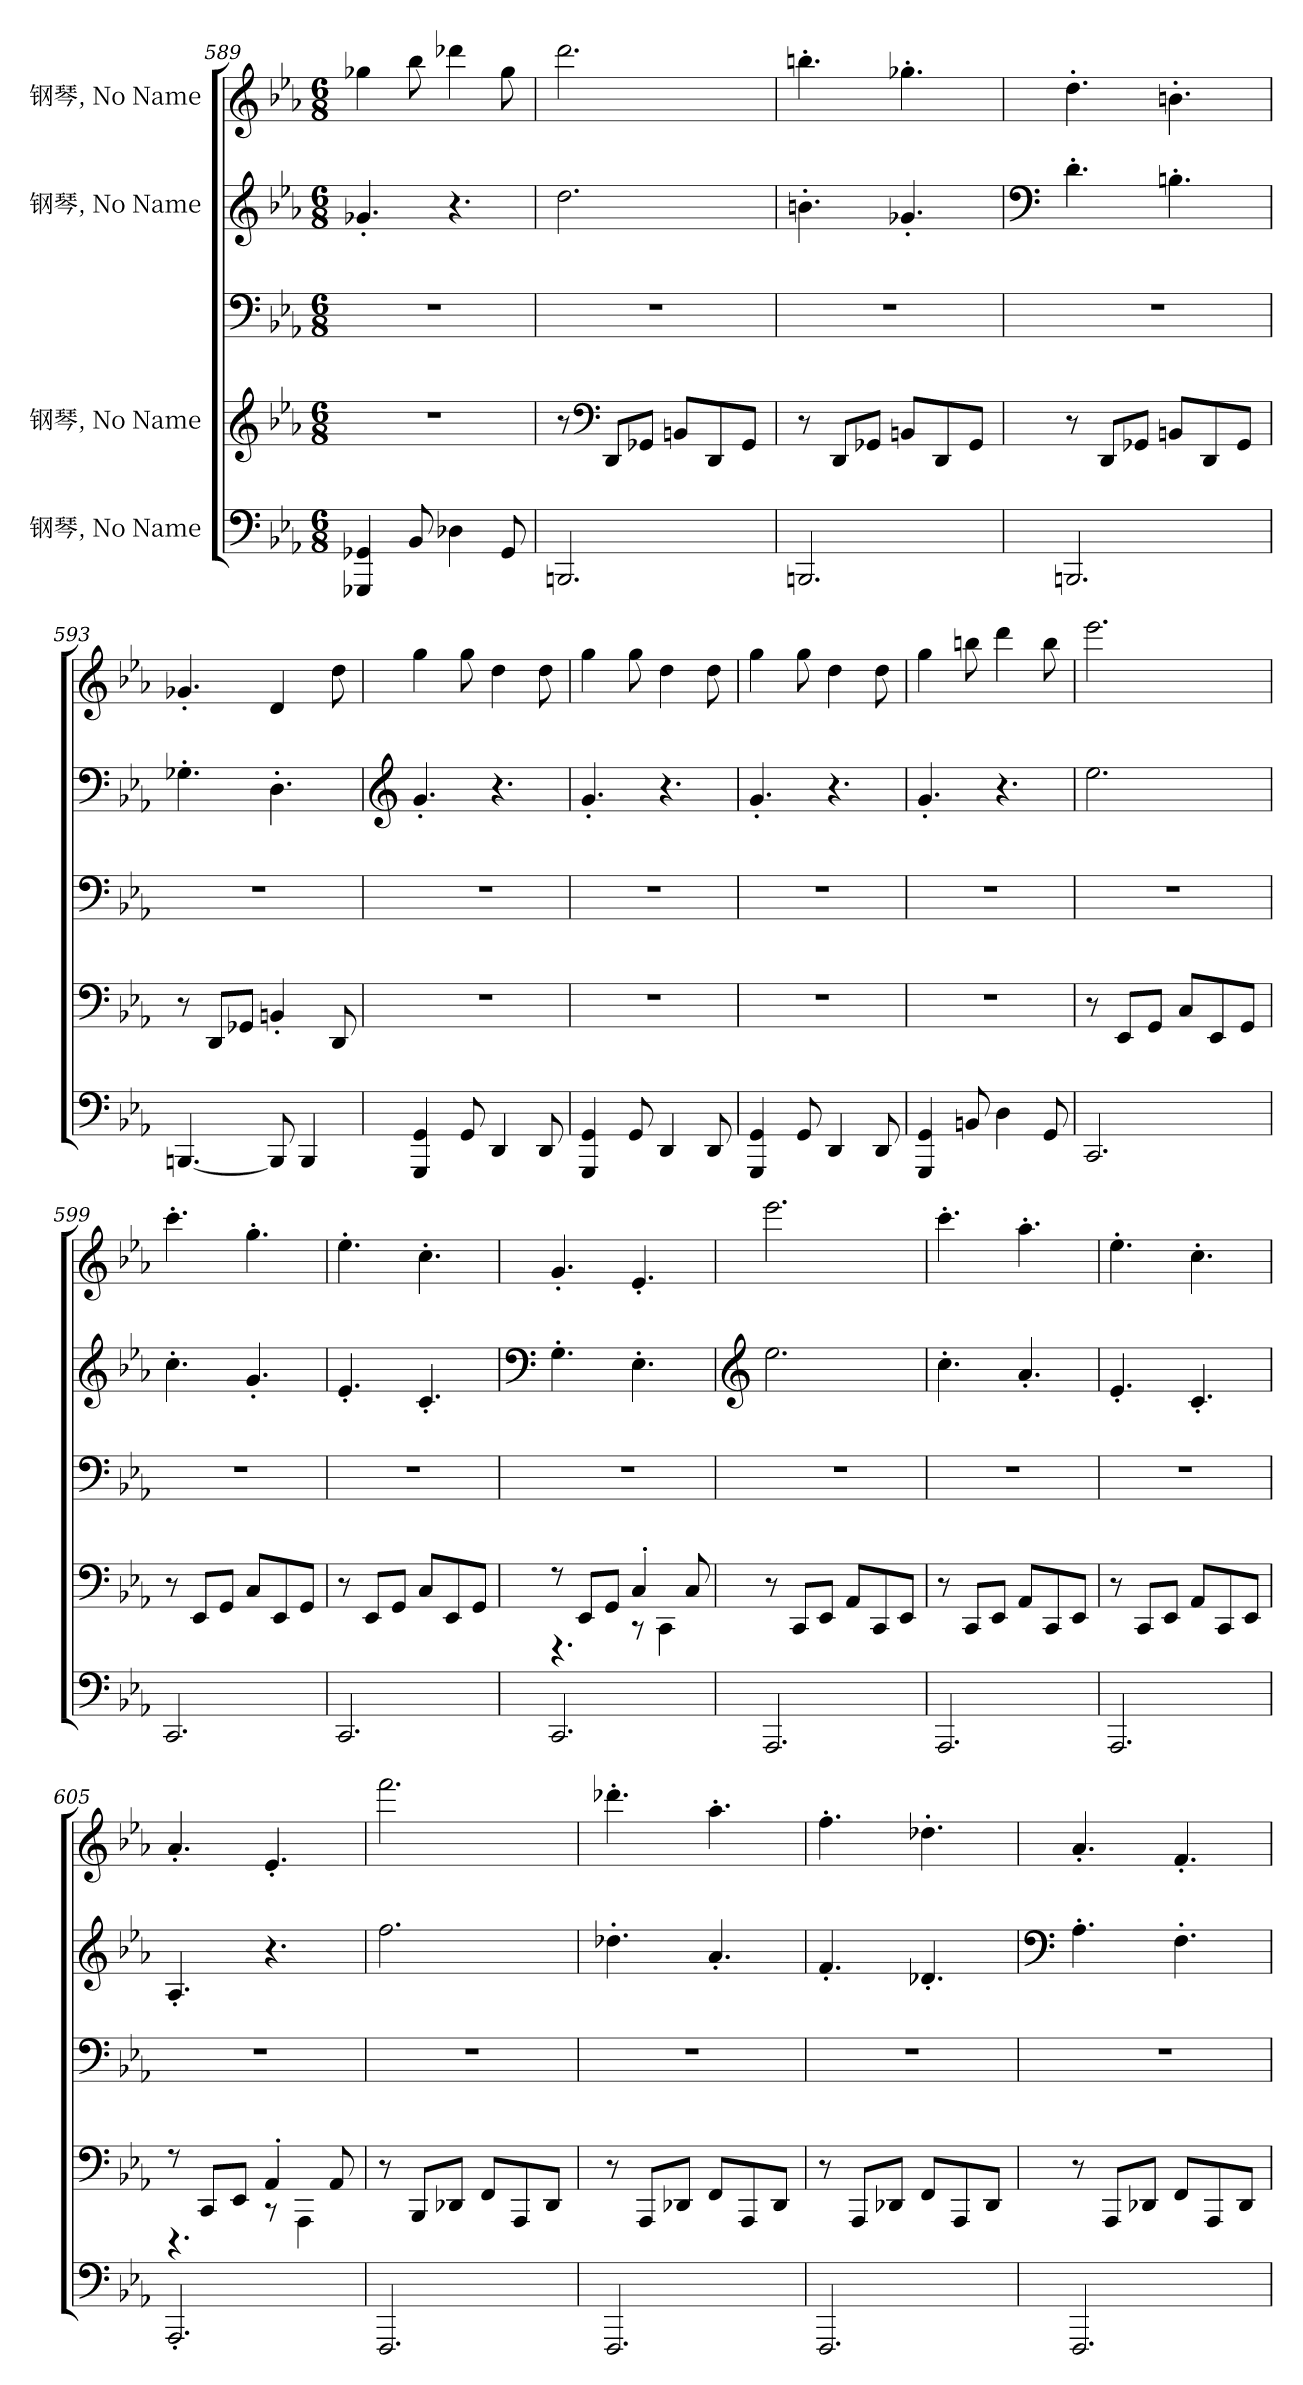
**kern	**kern	**kern	**kern	**kern
*part4	*part3	*part3	*part2	*part1
*staff5	*staff4	*staff3	*staff2	*staff1
*I"钢琴, No Name	*I"钢琴, No Name	*	*I"钢琴, No Name	*I"钢琴, No Name
*clefF4	*clefG2	*clefF4	*clefG2	*clefG2
*k[b-e-a-]	*k[b-e-a-]	*k[b-e-a-]	*k[b-e-a-]	*k[b-e-a-]
*M6/8	*M6/8	*M6/8	*M6/8	*M6/8
=589	=589	=589	=589	=589
4GGG-X/ 4GG-X/	2.r	2.r	4.g-X'/	4gg-X\
8BB-/	.	.	.	8bb-\
4D-X\	.	.	4.r	4ddd-X\
8GG-/	.	.	.	8gg-\
=590	=590	=590	=590	=590
*	*	*	*	*MM250
2.BBBn/	8r	2.r	2.dd\	2.ddd\
*	*clefF4	*	*	*
.	8DD/L	.	.	.
.	8GG-X/J	.	.	.
.	8BBn/L	.	.	.
.	8DD/	.	.	.
.	8GG-/J	.	.	.
!!LO:PB:g=z
=591	=591	=591	=591	=591
2.BBBn/	8r	2.r	4.bn'\	4.bbn'\
.	8DD/L	.	.	.
.	8GG-X/J	.	.	.
.	8BBn/L	.	4.g-X'/	4.gg-X'\
.	8DD/	.	.	.
.	8GG-/J	.	.	.
=592	=592	=592	=592	=592
*	*	*	*clefF4	*
2.BBBn/	8r	2.r	4.d'\	4.dd'\
.	8DD/L	.	.	.
.	8GG-X/J	.	.	.
.	8BBn/L	.	4.Bn'\	4.bn'\
.	8DD/	.	.	.
.	8GG-/J	.	.	.
=593	=593	=593	=593	=593
[4.BBBn/	8r	2.r	4.G-X'\	4.g-X'/
.	8DD/L	.	.	.
.	8GG-X/J	.	.	.
8BBB/]	4BBn'/	.	4.D'\	4d/
4BBB/	.	.	.	.
.	8DD/	.	.	8dd\
=594	=594	=594	=594	=594
*	*	*	*clefG2	*
*	*	*	*	*MM250
4GGG/ 4GG/	2.r	2.r	4.g'/	4gg\
8GG/	.	.	.	8gg\
4DD/	.	.	4.r	4dd\
8DD/	.	.	.	8dd\
=595	=595	=595	=595	=595
4GGG/ 4GG/	2.r	2.r	4.g'/	4gg\
8GG/	.	.	.	8gg\
4DD/	.	.	4.r	4dd\
8DD/	.	.	.	8dd\
!!LO:LB:g=z
=596	=596	=596	=596	=596
4GGG/ 4GG/	2.r	2.r	4.g'/	4gg\
8GG/	.	.	.	8gg\
4DD/	.	.	4.r	4dd\
8DD/	.	.	.	8dd\
=597	=597	=597	=597	=597
4GGG/ 4GG/	2.r	2.r	4.g'/	4gg\
8BBn/	.	.	.	8bbn\
4D\	.	.	4.r	4ddd\
8GG/	.	.	.	8bb\
=598	=598	=598	=598	=598
*	*	*	*	*MM250
2.CC/	8r	2.r	2.ee-\	2.eee-\
.	8EE-/L	.	.	.
.	8GG/J	.	.	.
.	8C/L	.	.	.
.	8EE-/	.	.	.
.	8GG/J	.	.	.
=599	=599	=599	=599	=599
2.CC/	8r	2.r	4.cc'\	4.ccc'\
.	8EE-/L	.	.	.
.	8GG/J	.	.	.
.	8C/L	.	4.g'/	4.gg'\
.	8EE-/	.	.	.
.	8GG/J	.	.	.
=600	=600	=600	=600	=600
2.CC/	8r	2.r	4.e-'/	4.ee-'\
.	8EE-/L	.	.	.
.	8GG/J	.	.	.
.	8C/L	.	4.c'/	4.cc'\
.	8EE-/	.	.	.
.	8GG/J	.	.	.
!!LO:PB:g=z
=601	=601	=601	=601	=601
*	*	*	*clefF4	*
*	*^	*	*	*
2.CC/	8r	4.r	2.r	4.G'\	4.g'/
.	8EE-/L	.	.	.	.
.	8GG/J	.	.	.	.
.	4C'/	8r	.	4.E-'\	4.e-'/
.	.	4CC\	.	.	.
.	8C/	.	.	.	.
*	*v	*v	*	*	*
=602	=602	=602	=602	=602
*	*	*	*clefG2	*
*	*	*	*	*MM250
2.AAA-/	8r	2.r	2.ee-\	2.eee-\
.	8CC/L	.	.	.
.	8EE-/J	.	.	.
.	8AA-/L	.	.	.
.	8CC/	.	.	.
.	8EE-/J	.	.	.
=603	=603	=603	=603	=603
2.AAA-/	8r	2.r	4.cc'\	4.ccc'\
.	8CC/L	.	.	.
.	8EE-/J	.	.	.
.	8AA-/L	.	4.a-'/	4.aa-'\
.	8CC/	.	.	.
.	8EE-/J	.	.	.
=604	=604	=604	=604	=604
2.AAA-/	8r	2.r	4.e-'/	4.ee-'\
.	8CC/L	.	.	.
.	8EE-/J	.	.	.
.	8AA-/L	.	4.c'/	4.cc'\
.	8CC/	.	.	.
.	8EE-/J	.	.	.
=605	=605	=605	=605	=605
*	*^	*	*	*
2.AAA-'/	8r	4.r	2.r	4.A-'/	4.a-'/
.	8CC/L	.	.	.	.
.	8EE-/J	.	.	.	.
.	4AA-'/	8r	.	4.r	4.e-'/
.	.	4AAA-\	.	.	.
.	8AA-/	.	.	.	.
*	*v	*v	*	*	*
!!LO:LB:g=z
=606	=606	=606	=606	=606
*	*	*	*	*MM250
2.FFF/	8r	2.r	2.ff\	2.fff\
.	8BBB-/L	.	.	.
.	8DD-X/J	.	.	.
.	8FF/L	.	.	.
.	8AAA-/	.	.	.
.	8DD-/J	.	.	.
=607	=607	=607	=607	=607
2.FFF/	8r	2.r	4.dd-X'\	4.ddd-X'\
.	8AAA-/L	.	.	.
.	8DD-X/J	.	.	.
.	8FF/L	.	4.a-'/	4.aa-'\
.	8AAA-/	.	.	.
.	8DD-/J	.	.	.
=608	=608	=608	=608	=608
2.FFF/	8r	2.r	4.f'/	4.ff'\
.	8AAA-/L	.	.	.
.	8DD-X/J	.	.	.
.	8FF/L	.	4.d-X'/	4.dd-X'\
.	8AAA-/	.	.	.
.	8DD-/J	.	.	.
=609	=609	=609	=609	=609
*	*	*	*clefF4	*
2.FFF/	8r	2.r	4.A-'\	4.a-'/
.	8AAA-/L	.	.	.
.	8DD-X/J	.	.	.
.	8FF/L	.	4.F'\	4.f'/
.	8AAA-/	.	.	.
.	8DD-/J	.	.	.
=	=	=	=	=
*-	*-	*-	*-	*-
